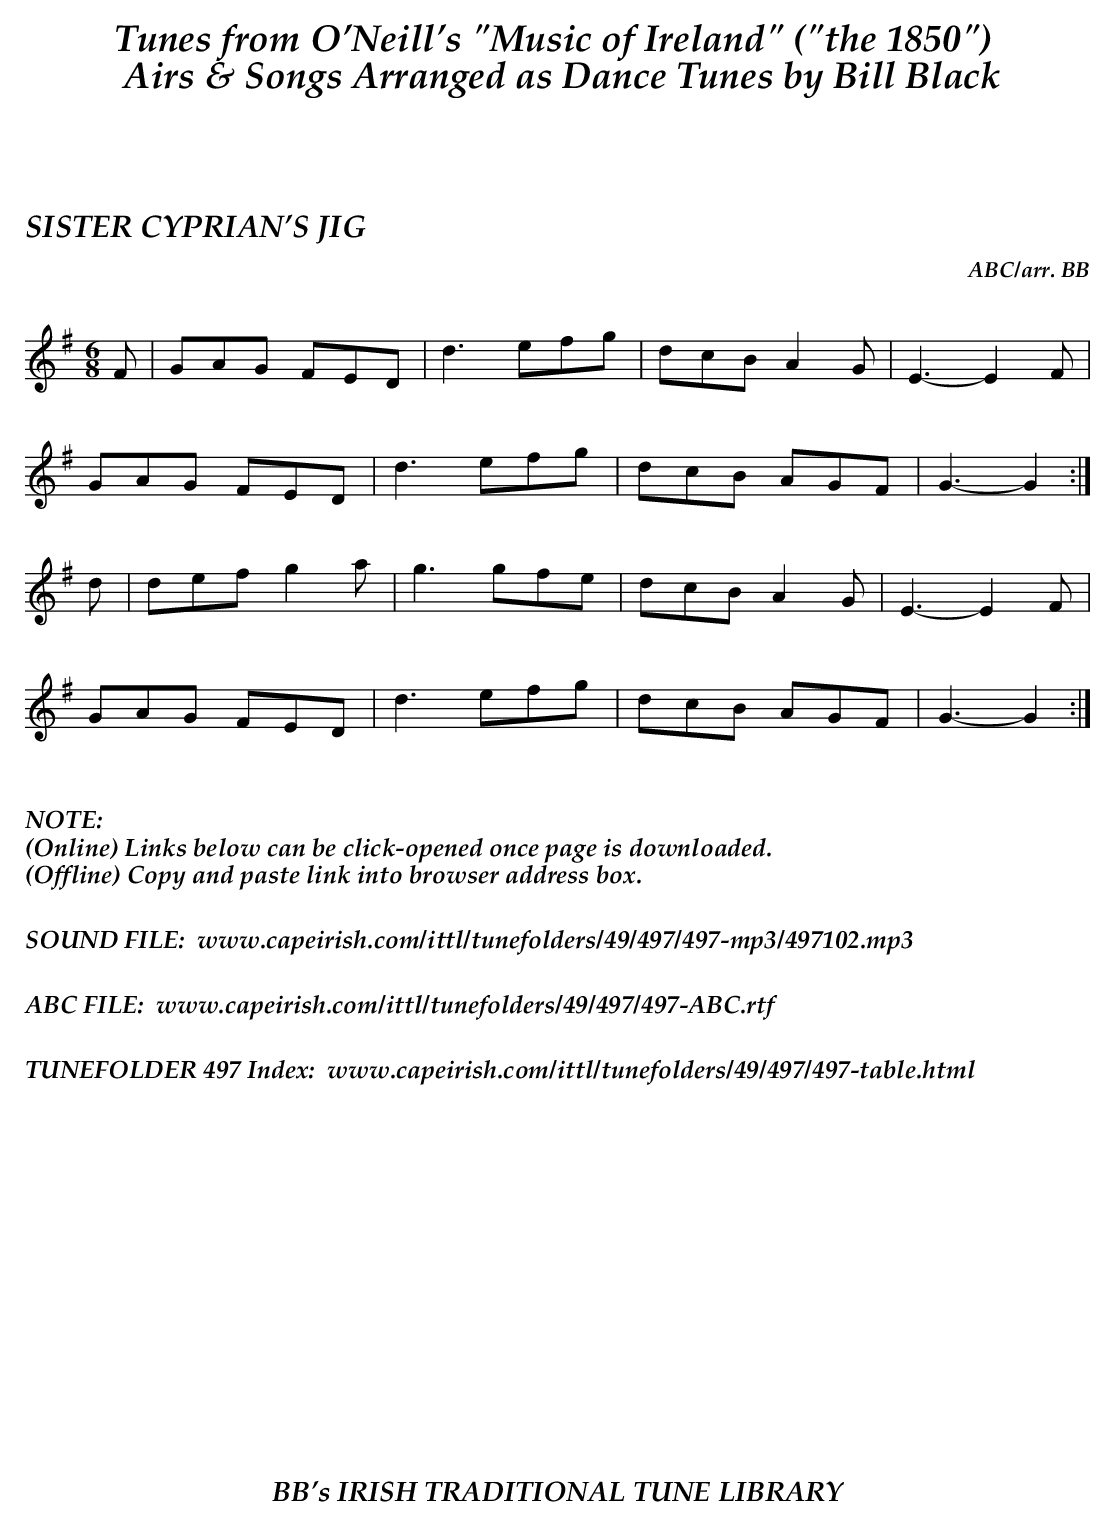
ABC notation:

X:1
T:SISTER CYPRIAN'S JIG
C:ABC/arr. BB
M:6/8
L:1/8
K:G
F|GAG FED|d3 efg|dcB A2G|E3-E2F|
GAG FED|d3 efg|dcB AGF|G3-G2 :|
d|def g2a|g3 gfe|dcB A2G|E3-E2F|
GAG FED|d3 efg|dcB AGF|G3-G2 :|
%%vskip .3in
%%textoption left
%%textfont "Palatino-BoldItalic" 16
%%begintext
%%NOTE:
(Online) Links below can be click-opened once page is downloaded.
(Offline) Copy and paste link into browser address box.
%%
%%
SOUND FILE:  www.capeirish.com/ittl/tunefolders/49/497/497-mp3/497102.mp3
%%
%%
ABC FILE:  www.capeirish.com/ittl/tunefolders/49/497/497-ABC.rtf
%%
%%
TUNEFOLDER 497 Index:  www.capeirish.com/ittl/tunefolders/49/497/497-table.html
